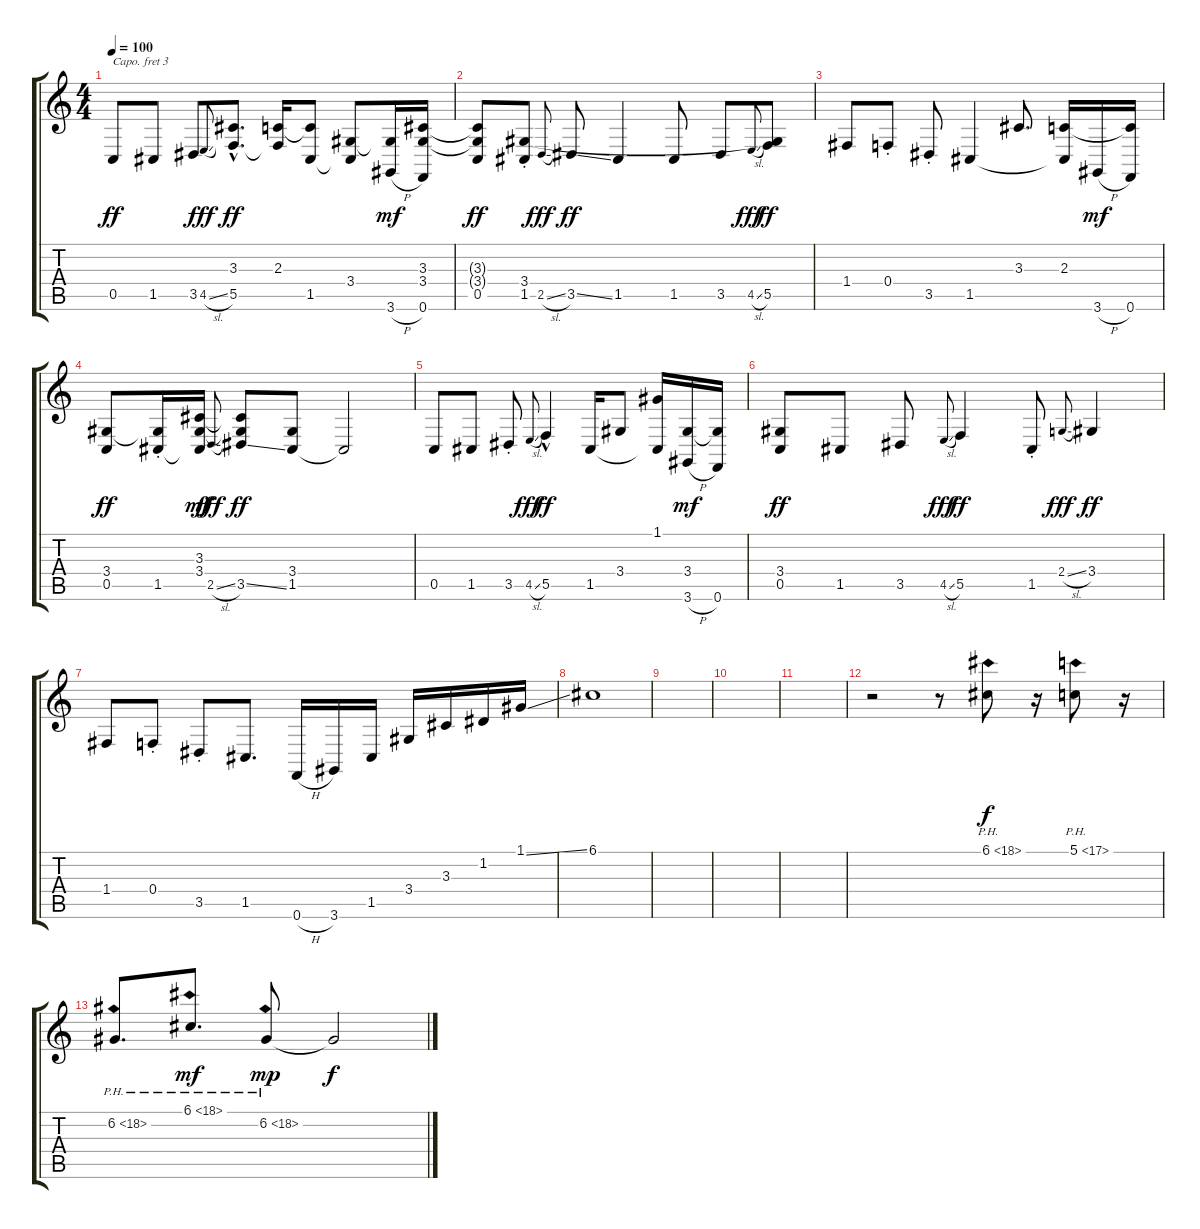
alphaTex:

\track "" {instrument electricgrandpiano}
\staff {score tabs}
\capo 3
\tuning (E4 B3 G3 D3 A2 D2) {hide}
\ts (4 4)
\tempo 100
\clef g2
\ks c
0.5.8{dy ff} 1.5.8 3.5.8 4.5{sl}.8{gr onbeat dy fff} (3.3 5.5{hac}).8{d dy ff} (2.3 5.5{t}).16 (2.3{t} 1.5).8 (3.4 1.5{t}).8 (3.4{t} 3.6{h}).16{dy mf} (3.3 3.4 0.6).16 |
(3.3{t} 3.4{t} 0.5).8{dy ff} (3.4 1.5{st}).8 2.5{sl}.8{gr onbeat dy fff} 3.5{ss}.8{dy ff} 1.5.4 1.5.8 3.5.8 4.5{sl}.8{gr onbeat dy fff} (3.4{t} 5.5).8{dy ff} |
1.4.8 0.4{st}.8 3.5{st}.8 1.5.4 3.3.8{d} (2.3 1.5{t}).16 3.6{h}.16{dy mf} (2.3{t} 0.6).16 |
(3.4 0.5).8{dy ff} (3.4{t} 1.5{st}).16 (3.3 3.4 1.5{t}).16{dy mf} 2.5{sl}.8{gr onbeat dy fff} (3.3{t} 3.4{t} 3.5{ss}).8{dy ff} (3.4 1.5).8 1.5{t}.2 |
0.5.8 1.5.8 3.5{st}.8 4.5{sl}.8{gr onbeat dy fff} 5.5{hac}.4{dy ff} 1.5.16 3.4.8 (1.1 1.5{t}).16 (3.4 3.6{h}).16{dy mf} (3.4{t} 0.6).16 |
(3.4 0.5).8{dy ff} 1.5.8 3.5.8 4.5{sl}.8{gr onbeat dy fff} 5.5.4{dy ff} 1.5{st}.8 2.4{sl}.8{gr onbeat dy fff} 3.4.4{dy ff} |
1.4.8 0.4{st}.8 3.5{st}.8 1.5.8{d} 0.6{h}.16 3.6.16 1.5.16 3.4.16 3.3.16 1.2.16 1.1{ss}.16 |
6.1.1 |
|
|
|
r.2 r.8 6.1{ph 12}.8{dy f} r.16 5.1{ph 12}.8 r.16 |
6.2{ph 12}.8{d} 6.1{ph 12}.8{d dy mf} 6.2{ph 12}.8{dy mp} 6.2{t}.2{dy f}
